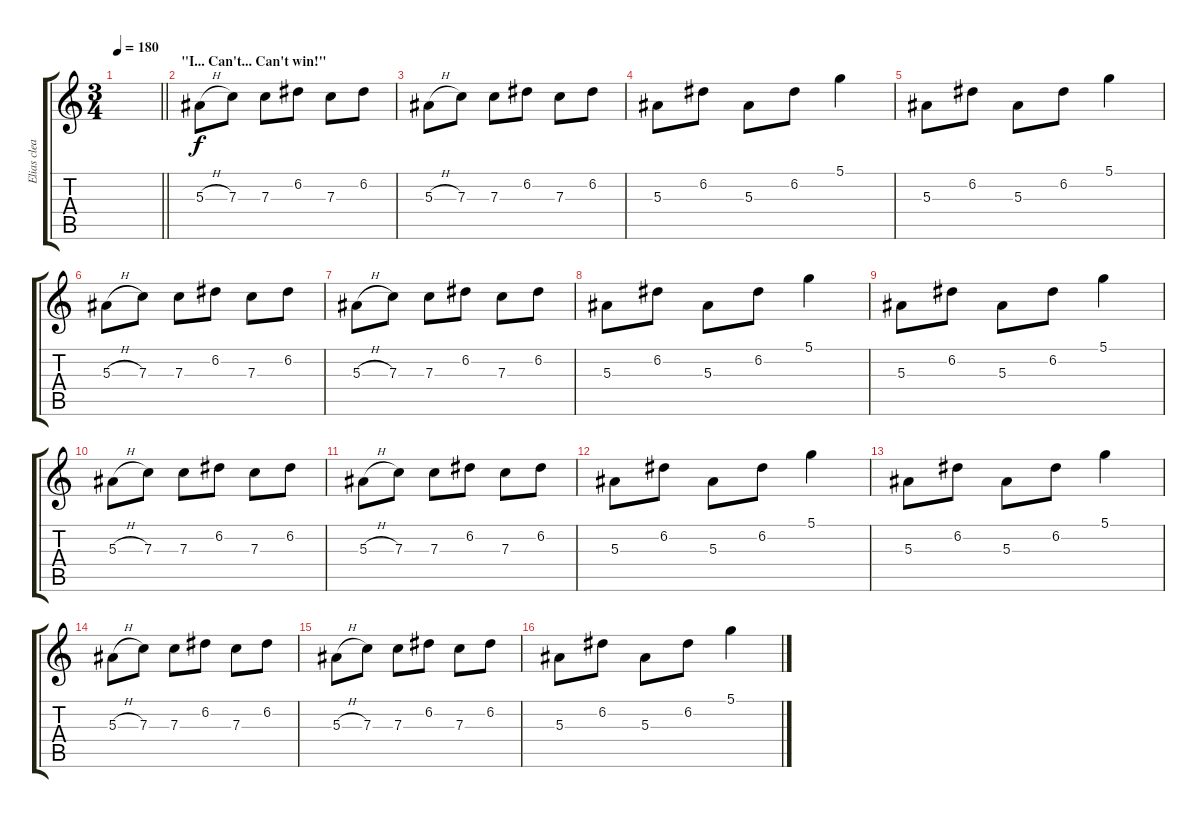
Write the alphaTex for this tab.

\track ("Elias clean" "Elias clea") {instrument electricguitarclean}
\staff {score tabs}
\tuning (D4 A3 F3 C3 G2 C2) {hide}
\ts (3 4)
\tempo 180
\clef g2
\barLineRight lightlight
\ks c
|
\section ("" "\"I... Can't... Can't win!\"")
5.3{h}.8 7.3.8 7.3.8 6.2.8 7.3.8 6.2.8 |
5.3{h}.8 7.3.8 7.3.8 6.2.8 7.3.8 6.2.8 |
5.3.8 6.2.8 5.3.8 6.2.8 5.1.4 |
5.3.8 6.2.8 5.3.8 6.2.8 5.1.4 |
5.3{h}.8 7.3.8 7.3.8 6.2.8 7.3.8 6.2.8 |
5.3{h}.8 7.3.8 7.3.8 6.2.8 7.3.8 6.2.8 |
5.3.8 6.2.8 5.3.8 6.2.8 5.1.4 |
5.3.8 6.2.8 5.3.8 6.2.8 5.1.4 |
5.3{h}.8 7.3.8 7.3.8 6.2.8 7.3.8 6.2.8 |
5.3{h}.8 7.3.8 7.3.8 6.2.8 7.3.8 6.2.8 |
5.3.8 6.2.8 5.3.8 6.2.8 5.1.4 |
5.3.8 6.2.8 5.3.8 6.2.8 5.1.4 |
5.3{h}.8 7.3.8 7.3.8 6.2.8 7.3.8 6.2.8 |
5.3{h}.8 7.3.8 7.3.8 6.2.8 7.3.8 6.2.8 |
5.3.8 6.2.8 5.3.8 6.2.8 5.1.4
